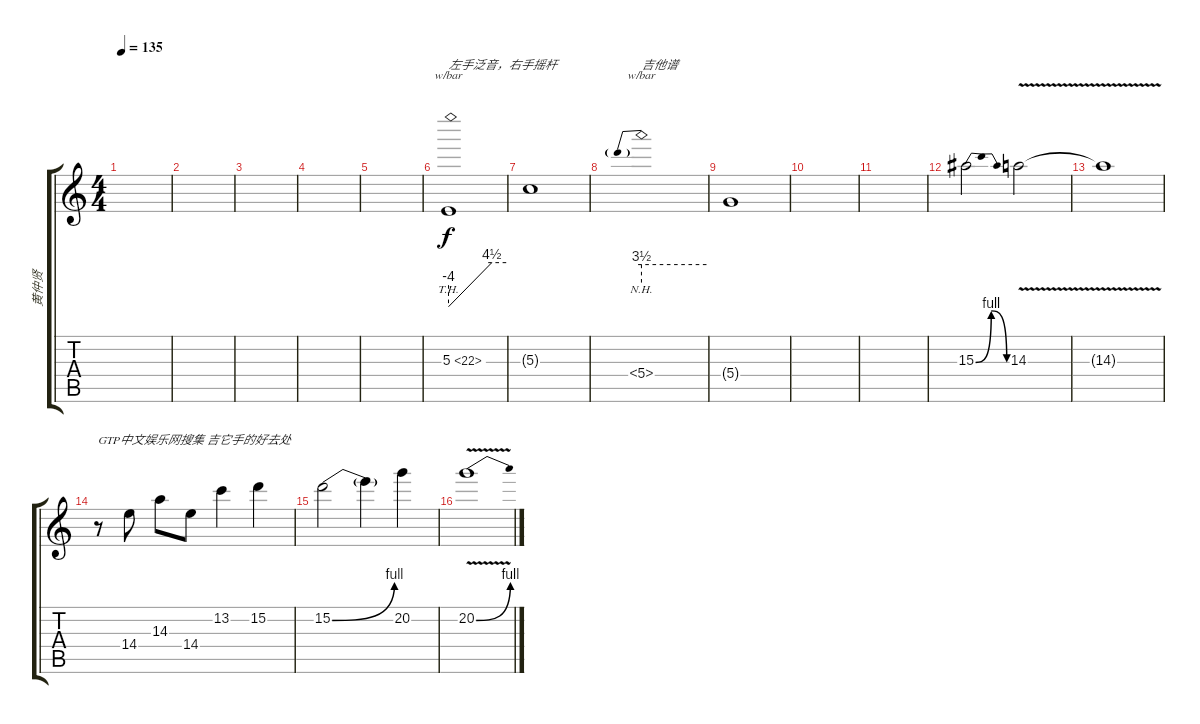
\track ("黄仲贤" "黄仲贤") {instrument overdrivenguitar}
\staff {score tabs}
\tuning (E4 B3 G3 D3 A2 E2) {hide}
\ts (4 4)
\tempo 135
\clef g2
\ks c
|
|
|
|
|
5.3{th 17}.1{tbe (custom default 0 -16 45 18 60 18) txt "左手泛音，右手摇杆"} |
5.3{t}.1 |
5.4{nh}.1{tbe (predive default 0 14 60 14) txt "吉他谱"} |
5.4{t}.1 |
|
|
15.3{be (bendrelease 0 0 15 4 50 4 60 0)}.2 14.3{v}.2 |
14.3{t}.1 |
r.8{txt "GTP中文娱乐网搜集 吉它手的好去处"} 14.4.8 14.3.8 14.4.8 13.2.4 15.2.4 |
15.2{be (bend 0 0 60 4)}.2 15.2{t}.4 20.2.4 |
20.2{be (bend 0 0 60 4) v}.1
